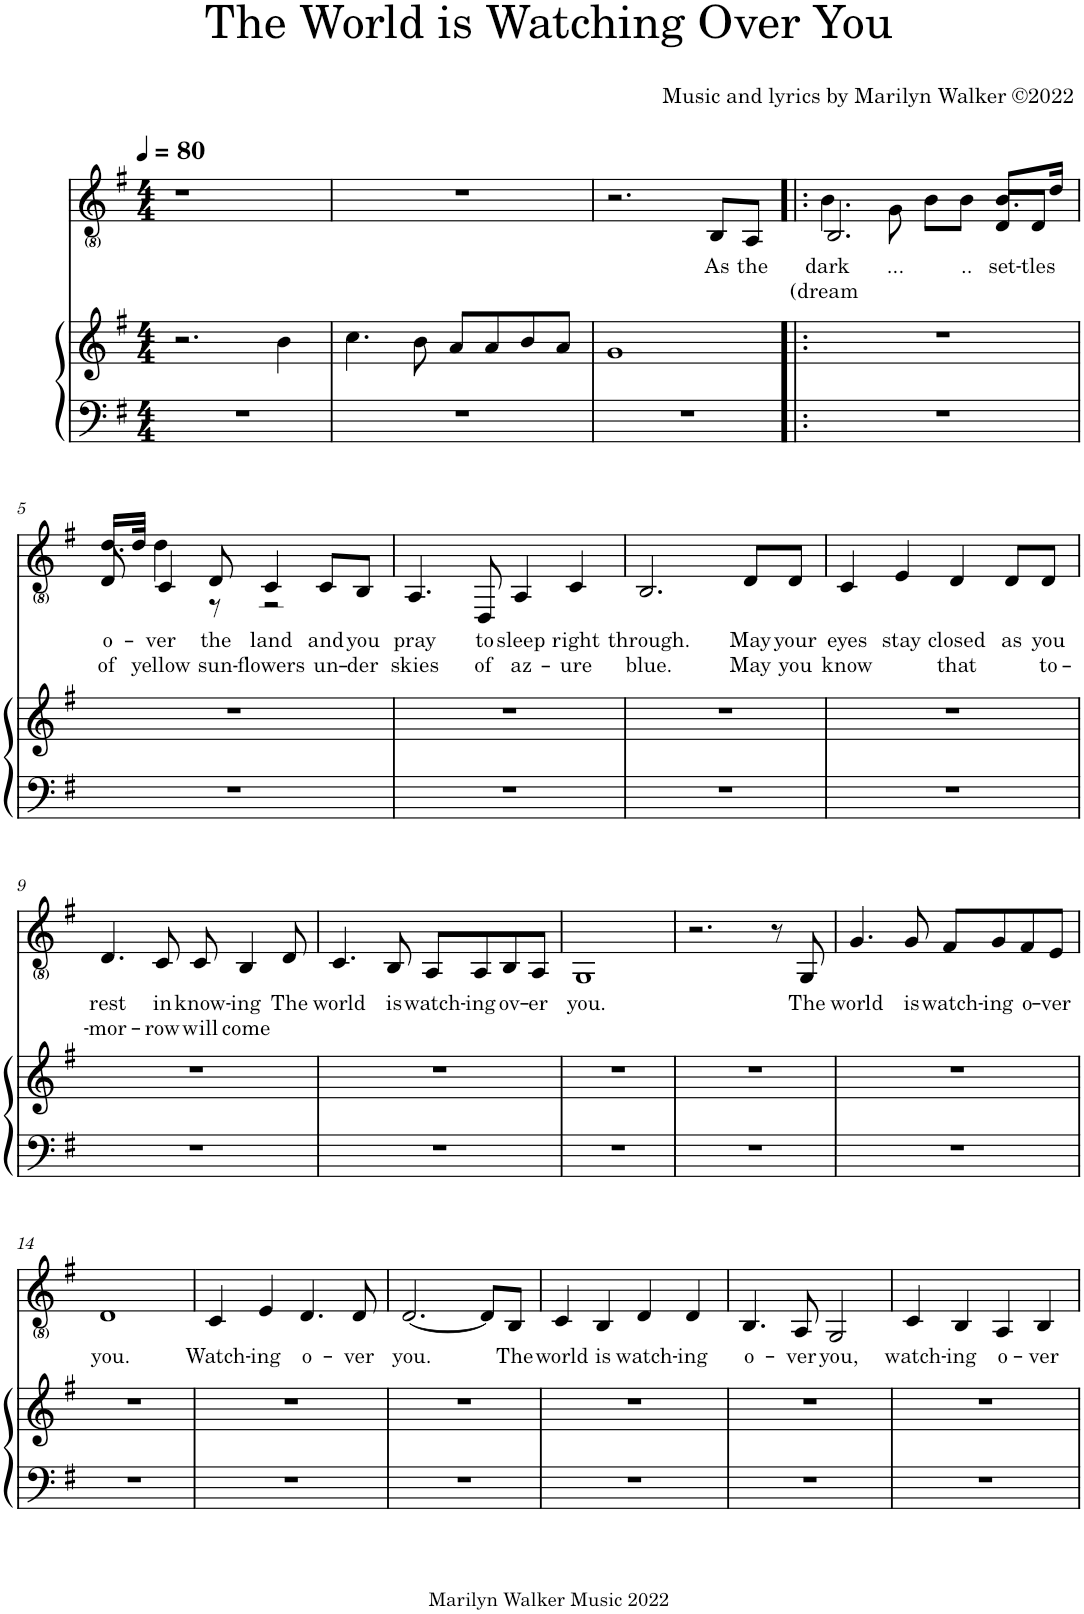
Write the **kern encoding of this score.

**kern	**kern	**kern	**text	**text
*part2	*part2	*part1	*part1	*part1
*staff3	*staff2	*staff1	*staff1	*staff1
*I"Piano	*	*I"Voice	*	*
*I'Pno	*	*	*	*
*clefF4	*clefG2	*clefG2	*	*
*k[f#]	*k[f#]	*k[f#]	*	*
*M4/4	*M4/4	*M4/4	*	*
*MM80	*MM80	*MM80	*	*
=1	=1	=1	=1	=1
1r	2.r	1r	.	.
.	4b\	.	.	.
=2	=2	=2	=2	=2
1r	4.cc\	1r	.	.
.	8b\	.	.	.
.	8a/L	.	.	.
.	8a/	.	.	.
.	8b/	.	.	.
.	8a/J	.	.	.
=3	=3	=3	=3	=3
1r	1g	2.r	.	.
!	!	!	!LO:LY:b	!
.	.	8B/L	As	.
!	!	!	!LO:LY:b	!
.	.	8A/J	the	.
=4!|:	=4!|:	=4!|:	=4!|:	=4!|:
!	!	!	!LO:LY:b	!LO:LY:b
*	*	*^	*	*
1r	1r	2.B/	4.b\	dark	(dream
!	!	!	!	!LO:LY:b	!
.	.	.	8g\	...	.
.	.	.	8b\L	.	.
!	!	!	!	!LO:LY:b	!
.	.	.	8b\J	..	.
!	!	!	!	!LO:LY:b	!
.	.	8d/L	8.b/L	set-	.
!	!	!	!	!LO:LY:b	!
.	.	8d/J	.	-tles	.
.	.	.	16dd/Jk	.	.
!!LO:LB:g=z	!!
=5	=5	=5	=5	=5	=5
!	!	!	!	!LO:LY:b	!LO:LY:b
1r	1r	8d/	16.dd/LL	o-	of
.	.	.	32dd/JJk	.	.
!	!	!	!	!LO:LY:b	!LO:LY:b
.	.	4c/	4dd\	-ver	yellow
!	!	!	!	!LO:LY:b	!LO:LY:b
.	.	8d/	8r	the	sun-
!	!	!	!	!LO:LY:b	!LO:LY:b
.	.	4c/	2r	land	-flowers
!	!	!	!	!LO:LY:b	!LO:LY:b
.	.	8c/L	.	and	un-
!	!	!	!	!LO:LY:b	!LO:LY:b
.	.	8B/J	.	you	-der
*	*	*v	*v	*	*
=6	=6	=6	=6	=6
!	!	!	!LO:LY:b	!LO:LY:b
1r	1r	4.A/	pray	skies
!	!	!	!LO:LY:b	!LO:LY:b
.	.	8D/	to	of
!	!	!	!LO:LY:b	!LO:LY:b
.	.	4A/	sleep	az-
!	!	!	!LO:LY:b	!LO:LY:b
.	.	4c/	right	-ure
=7	=7	=7	=7	=7
!	!	!	!LO:LY:b	!LO:LY:b
1r	1r	2.B/	through.	blue.
!	!	!	!LO:LY:b	!LO:LY:b
.	.	8d/L	May	May
!	!	!	!LO:LY:b	!LO:LY:b
.	.	8d/J	your	you
=8	=8	=8	=8	=8
!	!	!	!LO:LY:b	!LO:LY:b
1r	1r	4c/	eyes	know
!	!	!	!LO:LY:b	!
.	.	4e/	stay	.
!	!	!	!LO:LY:b	!LO:LY:b
.	.	4d/	closed	that
!	!	!	!LO:LY:b	!
.	.	8d/L	as	.
!	!	!	!LO:LY:b	!LO:LY:b
.	.	8d/J	you	to-
!!LO:LB:g=z
=9	=9	=9	=9	=9
!	!	!	!LO:LY:b	!LO:LY:b
1r	1r	4.d/	rest	-mor-
!	!	!	!LO:LY:b	!LO:LY:b
.	.	8c/	in	-row
!	!	!	!LO:LY:b	!LO:LY:b
.	.	8c/	know-	will
!	!	!	!LO:LY:b	!LO:LY:b
.	.	4B/	-ing	come
!	!	!	!LO:LY:b	!
.	.	8d/	The	.
=10	=10	=10	=10	=10
!	!	!	!LO:LY:b	!
1r	1r	4.c/	world	.
!	!	!	!LO:LY:b	!
.	.	8B/	is	.
!	!	!	!LO:LY:b	!
.	.	8A/L	watch-	.
!	!	!	!LO:LY:b	!
.	.	8A/	-ing	.
!	!	!	!LO:LY:b	!
.	.	8B/	ov-	.
!	!	!	!LO:LY:b	!
.	.	8A/J	-er	.
=11	=11	=11	=11	=11
!	!	!	!LO:LY:b	!
1r	1r	1G	you.	.
=12	=12	=12	=12	=12
1r	1r	2.r	.	.
.	.	8r	.	.
!	!	!	!LO:LY:b	!
.	.	8G/	The	.
=13	=13	=13	=13	=13
!	!	!	!LO:LY:b	!
1r	1r	4.g/	world	.
!	!	!	!LO:LY:b	!
.	.	8g/	is	.
!	!	!	!LO:LY:b	!
.	.	8f#/L	watch-	.
!	!	!	!LO:LY:b	!
.	.	8g/	-ing	.
!	!	!	!LO:LY:b	!
.	.	8f#/	o-	.
!	!	!	!LO:LY:b	!
.	.	8e/J	-ver	.
!!LO:LB:g=z
=14	=14	=14	=14	=14
!	!	!	!LO:LY:b	!
1r	1r	1d	you.	.
=15	=15	=15	=15	=15
!	!	!	!LO:LY:b	!
1r	1r	4c/	Watch-	.
!	!	!	!LO:LY:b	!
.	.	4e/	-ing	.
!	!	!	!LO:LY:b	!
.	.	4.d/	o-	.
!	!	!	!LO:LY:b	!
.	.	8d/	-ver	.
=16	=16	=16	=16	=16
!	!	!	!LO:LY:b	!
1r	1r	[2.d/	you.	.
.	.	8d/L]	.	.
!	!	!	!LO:LY:b	!
.	.	8B/J	The	.
=17	=17	=17	=17	=17
!	!	!	!LO:LY:b	!
1r	1r	4c/	world	.
!	!	!	!LO:LY:b	!
.	.	4B/	is	.
!	!	!	!LO:LY:b	!
.	.	4d/	watch-	.
!	!	!	!LO:LY:b	!
.	.	4d/	-ing	.
=18	=18	=18	=18	=18
!	!	!	!LO:LY:b	!
1r	1r	4.B/	o-	.
!	!	!	!LO:LY:b	!
.	.	8A/	-ver	.
!	!	!	!LO:LY:b	!
.	.	2G/	you,	.
=19	=19	=19	=19	=19
!	!	!	!LO:LY:b	!
1r	1r	4c/	watch-	.
!	!	!	!LO:LY:b	!
.	.	4B/	-ing	.
!	!	!	!LO:LY:b	!
.	.	4A/	o-	.
!	!	!	!LO:LY:b	!
.	.	4B/	-ver	.
=	=	=	=	=
*-	*-	*-	*-	*-
